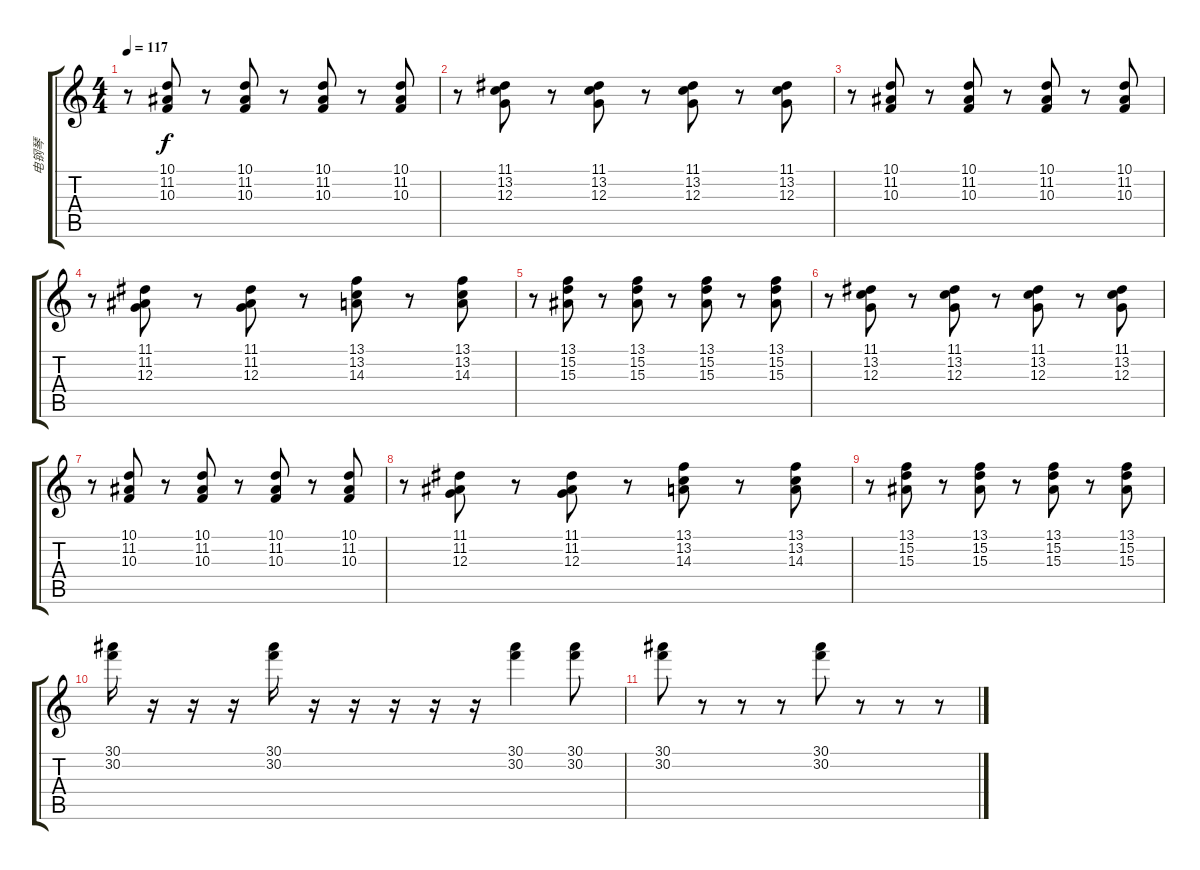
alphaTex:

\track ("电钢琴" "电钢琴") {instrument electricgrandpiano}
\staff {score tabs}
\tuning (E4 B3 G3 D3 A2 E2) {hide}
\ts (4 4)
\tempo 117
\clef g2
\ks c
r.8{dy f} (10.1 11.2 10.3).8 r.8 (10.1 11.2 10.3).8 r.8 (10.1 11.2 10.3).8 r.8 (10.1 11.2 10.3).8 |
r.8 (11.1 13.2 12.3).8 r.8 (11.1 13.2 12.3).8 r.8 (11.1 13.2 12.3).8 r.8 (11.1 13.2 12.3).8 |
r.8 (10.1 11.2 10.3).8 r.8 (10.1 11.2 10.3).8 r.8 (10.1 11.2 10.3).8 r.8 (10.1 11.2 10.3).8 |
r.8 (11.1 11.2 12.3).8 r.8 (11.1 11.2 12.3).8 r.8 (13.1 13.2 14.3).8 r.8 (13.1 13.2 14.3).8 |
r.8 (13.1 15.2 15.3).8 r.8 (13.1 15.2 15.3).8 r.8 (13.1 15.2 15.3).8 r.8 (13.1 15.2 15.3).8 |
r.8 (11.1 13.2 12.3).8 r.8 (11.1 13.2 12.3).8 r.8 (11.1 13.2 12.3).8 r.8 (11.1 13.2 12.3).8 |
r.8 (10.1 11.2 10.3).8 r.8 (10.1 11.2 10.3).8 r.8 (10.1 11.2 10.3).8 r.8 (10.1 11.2 10.3).8 |
r.8 (11.1 11.2 12.3).8 r.8 (11.1 11.2 12.3).8 r.8 (13.1 13.2 14.3).8 r.8 (13.1 13.2 14.3).8 |
r.8 (13.1 15.2 15.3).8 r.8 (13.1 15.2 15.3).8 r.8 (13.1 15.2 15.3).8 r.8 (13.1 15.2 15.3).8 |
(30.1 30.2).16 r.16 r.16 r.16 (30.1 30.2).16 r.16 r.16 r.16 r.16 r.16 (30.1 30.2).4 (30.1 30.2).8 |
(30.1 30.2).8 r.8 r.8 r.8 (30.1 30.2).8 r.8 r.8 r.8
